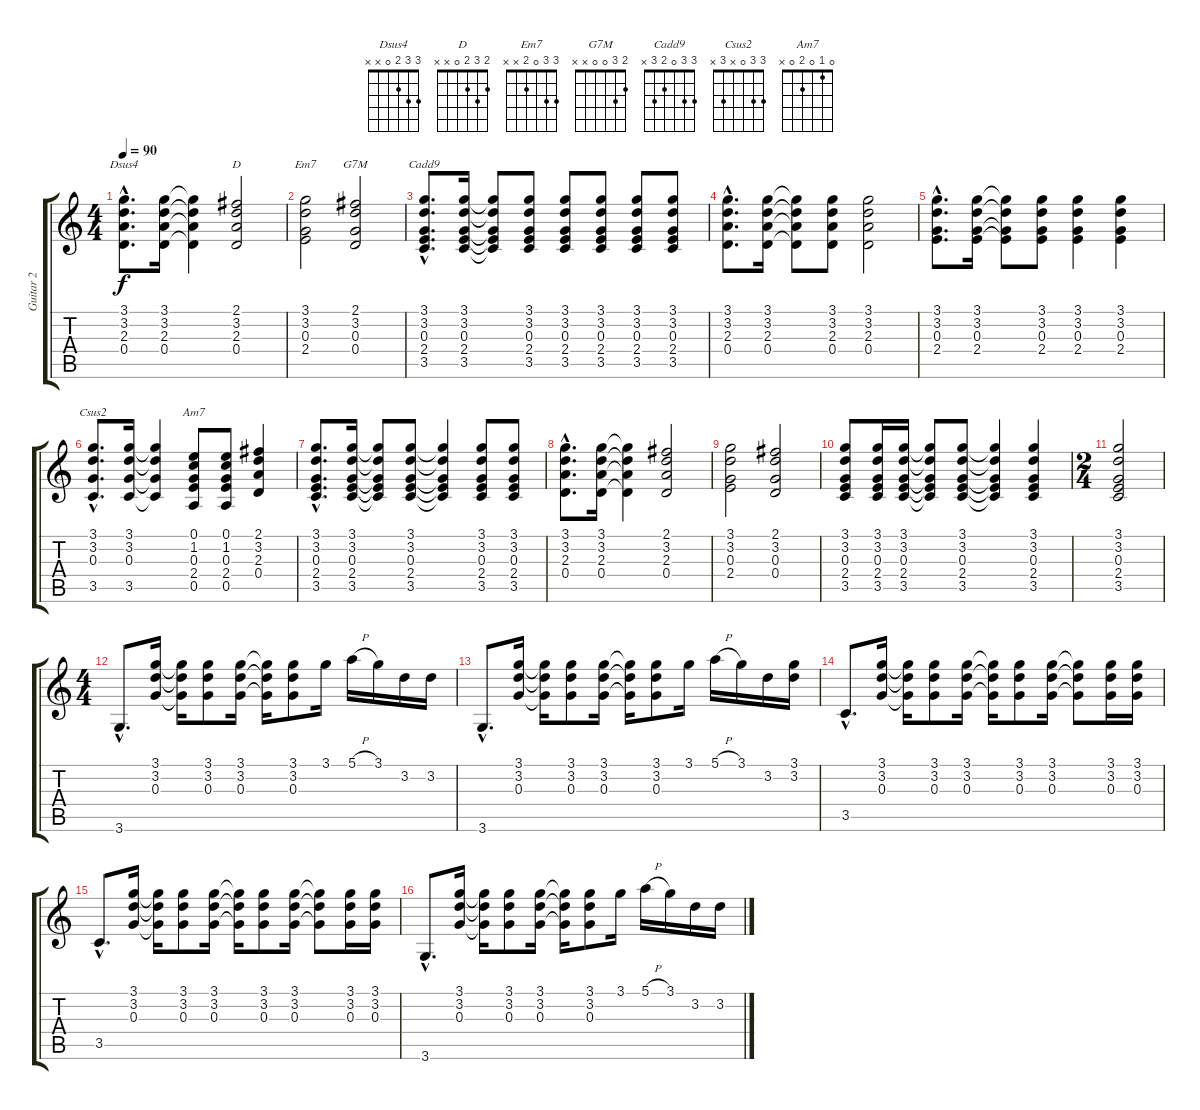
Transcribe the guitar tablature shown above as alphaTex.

\track ("Guitar 2" "Guitar 2") {instrument acousticguitarsteel}
\staff {score tabs}
\tuning (E4 B3 G3 D3 A2 E2) {hide}
\chord ("Dsus4" 3 3 2 0 x x)
\chord ("D" 2 3 2 0 x x)
\chord ("Em7" 3 3 0 2 x x)
\chord ("G7M" 2 3 0 0 x x)
\chord ("Cadd9" 3 3 0 2 3 x)
\chord ("Csus2" 3 3 0 x 3 x)
\chord ("Am7" 0 1 0 2 0 x)
\ts (4 4)
\tempo 90
\clef g2
\ks c
(3.1{hac} 3.2{hac} 2.3{hac} 0.4{hac}).8{d ch "Dsus4" dy f} (3.1 3.2 2.3 0.4).16 (3.1{t} 3.2{t} 2.3{t} 0.4{t}).4 (2.1 3.2 2.3 0.4).2{ch "D"} |
(3.1 3.2 0.3 2.4).2{ch "Em7"} (2.1 3.2 0.3 0.4).2{ch "G7M"} |
(3.1{hac} 3.2{hac} 0.3{hac} 2.4{hac} 3.5{hac}).8{d ch "Cadd9"} (3.1 3.2 0.3 2.4 3.5).16 (3.1{t} 3.2{t} 0.3{t} 2.4{t} 3.5{t}).8 (3.1 3.2 0.3 2.4 3.5).8 (3.1 3.2 0.3 2.4 3.5).8 (3.1 3.2 0.3 2.4 3.5).8 (3.1 3.2 0.3 2.4 3.5).8 (3.1 3.2 0.3 2.4 3.5).8 |
(3.1{hac} 3.2{hac} 2.3{hac} 0.4{hac}).8{d} (3.1 3.2 2.3 0.4).16 (3.1{t} 3.2{t} 2.3{t} 0.4{t}).8 (3.1 3.2 2.3 0.4).8 (3.1 3.2 2.3 0.4).2 |
(3.1{hac} 3.2{hac} 0.3{hac} 2.4{hac}).8{d} (3.1 3.2 0.3 2.4).16 (3.1{t} 3.2{t} 0.3{t} 2.4{t}).8 (3.1 3.2 0.3 2.4).8 (3.1 3.2 0.3 2.4).4 (3.1 3.2 0.3 2.4).4 |
(3.1{hac} 3.2{hac} 0.3{hac} 3.5{hac}).8{d ch "Csus2"} (3.1 3.2 0.3 3.5).16 (3.1{t} 3.2{t} 0.3{t} 3.5{t}).4 (0.1 1.2 0.3 2.4 0.5).8{ch "Am7"} (0.1 1.2 0.3 2.4 0.5).8 (2.1 3.2 2.3 0.4).4 |
(3.1{hac} 3.2{hac} 0.3{hac} 2.4{hac} 3.5{hac}).8{d} (3.1 3.2 0.3 2.4 3.5).16 (3.1{t} 3.2{t} 0.3{t} 2.4{t} 3.5{t}).8 (3.1 3.2 0.3 2.4 3.5).8 (3.1{t} 3.2{t} 0.3{t} 2.4{t} 3.5{t}).4 (3.1 3.2 0.3 2.4 3.5).8 (3.1 3.2 0.3 2.4 3.5).8 |
(3.1{hac} 3.2{hac} 2.3{hac} 0.4{hac}).8{d} (3.1 3.2 2.3 0.4).16 (3.1{t} 3.2{t} 2.3{t} 0.4{t}).4 (2.1 3.2 2.3 0.4).2 |
(3.1 3.2 0.3 2.4).2 (2.1 3.2 0.3 0.4).2 |
(3.1 3.2 0.3 2.4 3.5).8 (3.1 3.2 0.3 2.4 3.5).16 (3.1 3.2 0.3 2.4 3.5).16 (3.1{t} 3.2{t} 0.3{t} 2.4{t} 3.5{t}).8 (3.1 3.2 0.3 2.4 3.5).8 (3.1{t} 3.2{t} 0.3{t} 2.4{t} 3.5{t}).4 (3.1 3.2 0.3 2.4 3.5).4 |
\ts (2 4)
(3.1 3.2 0.3 2.4 3.5).2 |
\ts (4 4)
3.6{hac}.8{d instrument acousticguitarsteel} (3.1 3.2 0.3).16 (3.1{t} 3.2{t} 0.3{t}).16 (3.1 3.2 0.3).8 (3.1 3.2 0.3).16 (3.1{t} 3.2{t} 0.3{t}).16 (3.1 3.2 0.3).8 3.1.16 5.1{h}.16 3.1.16 3.2.16 3.2.16 |
3.6{hac}.8{d} (3.1 3.2 0.3).16 (3.1{t} 3.2{t} 0.3{t}).16 (3.1 3.2 0.3).8 (3.1 3.2 0.3).16 (3.1{t} 3.2{t} 0.3{t}).16 (3.1 3.2 0.3).8 3.1.16 5.1{h}.16 3.1.16 3.2.16 (3.1 3.2).16 |
3.5{hac}.8{d} (3.1 3.2 0.3).16 (3.1{t} 3.2{t} 0.3{t}).16 (3.1 3.2 0.3).8 (3.1 3.2 0.3).16 (3.1{t} 3.2{t} 0.3{t}).16 (3.1 3.2 0.3).8 (3.1 3.2 0.3).16 (3.1{t} 3.2{t} 0.3{t}).8 (3.1 3.2 0.3).16 (3.1 3.2 0.3).16 |
3.5{hac}.8{d} (3.1 3.2 0.3).16 (3.1{t} 3.2{t} 0.3{t}).16 (3.1 3.2 0.3).8 (3.1 3.2 0.3).16 (3.1{t} 3.2{t} 0.3{t}).16 (3.1 3.2 0.3).8 (3.1 3.2 0.3).16 (3.1{t} 3.2{t} 0.3{t}).8 (3.1 3.2 0.3).16 (3.1 3.2 0.3).16 |
3.6{hac}.8{d instrument acousticguitarsteel} (3.1 3.2 0.3).16 (3.1{t} 3.2{t} 0.3{t}).16 (3.1 3.2 0.3).8 (3.1 3.2 0.3).16 (3.1{t} 3.2{t} 0.3{t}).16 (3.1 3.2 0.3).8 3.1.16 5.1{h}.16 3.1.16 3.2.16 3.2.16
